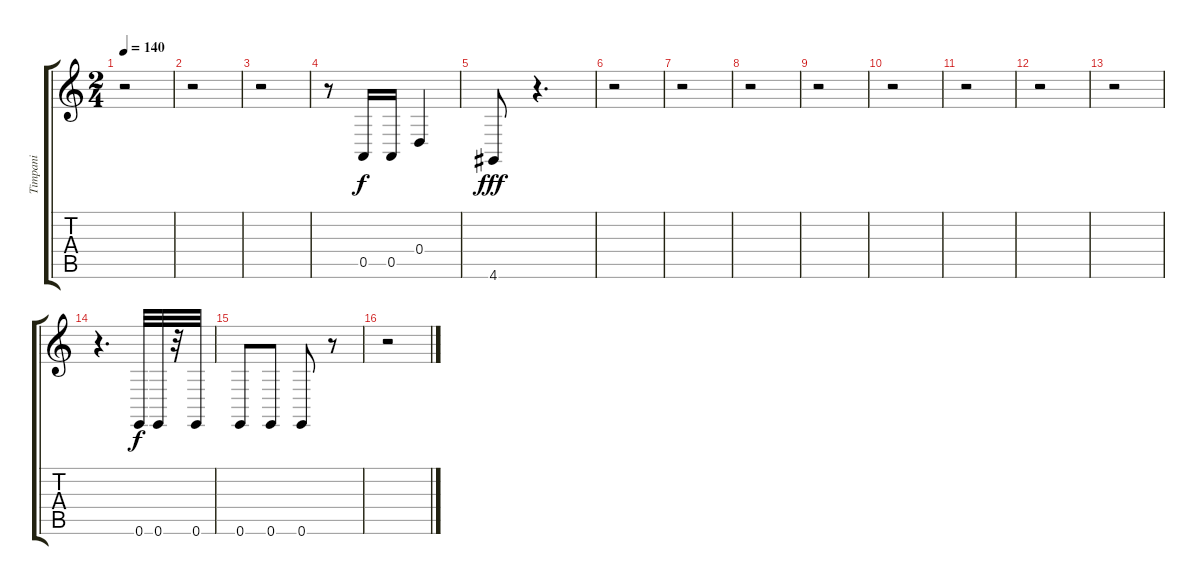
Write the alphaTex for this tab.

\track ("Timpani" "Timpani") {instrument timpani}
\staff {score tabs}
\tuning (E4 B3 G3 D3 A2 E2) {hide}
\ts (2 4)
\tempo 140
\clef g2
\ks c
r.2{dy f} |
r.2 |
r.2 |
r.8 0.5.16 0.5.16 0.4.4 |
4.6.8{dy fff} r.4{d} |
r.2 |
r.2 |
r.2 |
r.2 |
r.2 |
r.2 |
r.2 |
r.2 |
r.4{d} 0.6.32{dy f} 0.6.32 r.32 0.6.32 |
0.6.8 0.6.8 0.6.8 r.8 |
r.2
